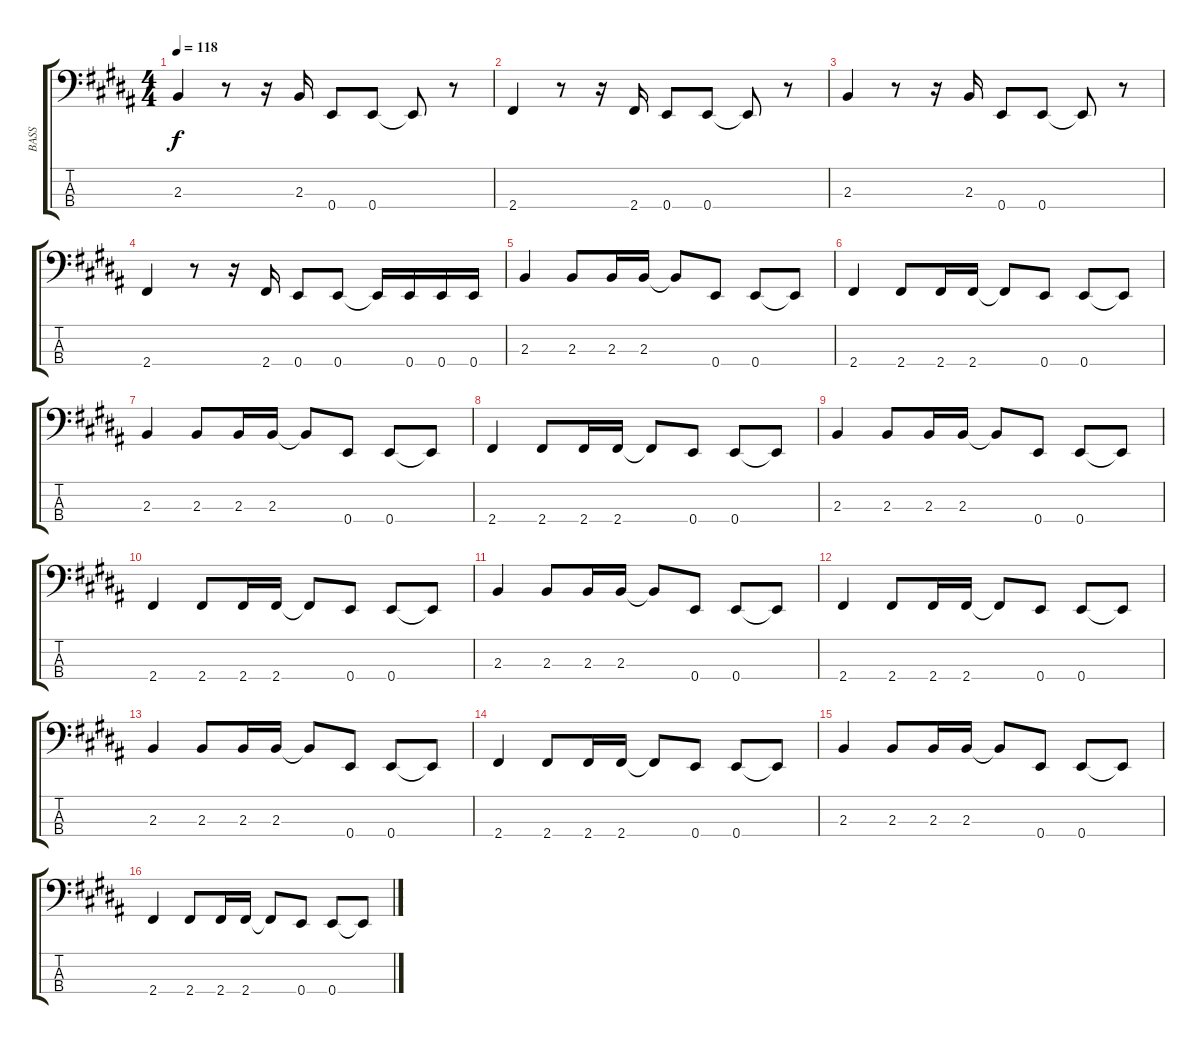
\track ("BASS" "BASS") {instrument electricbassfinger}
\staff {score tabs}
\tuning (G2 D2 A1 E1) {hide}
\ts (4 4)
\tempo 118
\clef f4
\ks b
2.3.4{dy f} r.8 r.16 2.3.16 0.4.8 0.4.8 0.4{t}.8 r.8 |
2.4.4 r.8 r.16 2.4.16 0.4.8 0.4.8 0.4{t}.8 r.8 |
2.3.4 r.8 r.16 2.3.16 0.4.8 0.4.8 0.4{t}.8 r.8 |
2.4.4 r.8 r.16 2.4.16 0.4.8 0.4.8 0.4{t}.16 0.4.16 0.4.16 0.4.16 |
2.3.4 2.3.8 2.3.16 2.3.16 2.3{t}.8 0.4.8 0.4.8 0.4{t}.8 |
2.4.4 2.4.8 2.4.16 2.4.16 2.4{t}.8 0.4.8 0.4.8 0.4{t}.8 |
2.3.4 2.3.8 2.3.16 2.3.16 2.3{t}.8 0.4.8 0.4.8 0.4{t}.8 |
2.4.4 2.4.8 2.4.16 2.4.16 2.4{t}.8 0.4.8 0.4.8 0.4{t}.8 |
2.3.4 2.3.8 2.3.16 2.3.16 2.3{t}.8 0.4.8 0.4.8 0.4{t}.8 |
2.4.4 2.4.8 2.4.16 2.4.16 2.4{t}.8 0.4.8 0.4.8 0.4{t}.8 |
2.3.4 2.3.8 2.3.16 2.3.16 2.3{t}.8 0.4.8 0.4.8 0.4{t}.8 |
2.4.4 2.4.8 2.4.16 2.4.16 2.4{t}.8 0.4.8 0.4.8 0.4{t}.8 |
2.3.4 2.3.8 2.3.16 2.3.16 2.3{t}.8 0.4.8 0.4.8 0.4{t}.8 |
2.4.4 2.4.8 2.4.16 2.4.16 2.4{t}.8 0.4.8 0.4.8 0.4{t}.8 |
2.3.4 2.3.8 2.3.16 2.3.16 2.3{t}.8 0.4.8 0.4.8 0.4{t}.8 |
2.4.4 2.4.8 2.4.16 2.4.16 2.4{t}.8 0.4.8 0.4.8 0.4{t}.8
